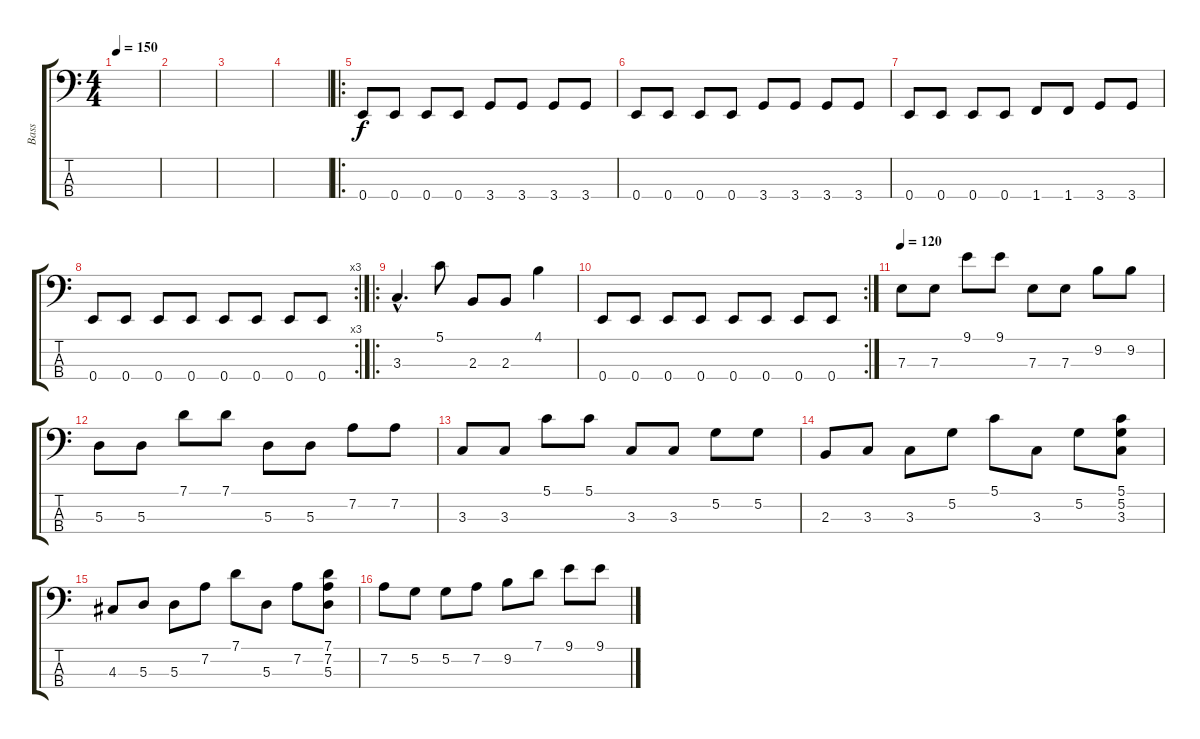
\track ("Bass" "Bass") {instrument electricbassfinger}
\staff {score tabs}
\tuning (G2 D2 A1 E1) {hide}
\ts (4 4)
\tempo 150
\clef f4
\ks c
|
|
|
|
\ro
0.4.8 0.4.8 0.4.8 0.4.8 3.4.8 3.4.8 3.4.8 3.4.8 |
0.4.8 0.4.8 0.4.8 0.4.8 3.4.8 3.4.8 3.4.8 3.4.8 |
0.4.8 0.4.8 0.4.8 0.4.8 1.4.8 1.4.8 3.4.8 3.4.8 |
\rc 3
0.4.8 0.4.8 0.4.8 0.4.8 0.4.8 0.4.8 0.4.8 0.4.8 |
\ro
3.3{hac}.4{d} 5.1.8 2.3.8 2.3.8 4.1.4 |
\rc 2
0.4.8 0.4.8 0.4.8 0.4.8 0.4.8 0.4.8 0.4.8 0.4.8 |
\tempo 120
7.3.8 7.3.8 9.1.8 9.1.8 7.3.8 7.3.8 9.2.8 9.2.8 |
5.3.8 5.3.8 7.1.8 7.1.8 5.3.8 5.3.8 7.2.8 7.2.8 |
3.3.8 3.3.8 5.1.8 5.1.8 3.3.8 3.3.8 5.2.8 5.2.8 |
2.3.8 3.3.8 3.3.8 5.2.8 5.1.8 3.3.8 5.2.8 (5.1 5.2 3.3).8 |
4.3.8 5.3.8 5.3.8 7.2.8 7.1.8 5.3.8 7.2.8 (7.1 7.2 5.3).8 |
7.2.8 5.2.8 5.2.8 7.2.8 9.2.8 7.1.8 9.1.8 9.1.8
